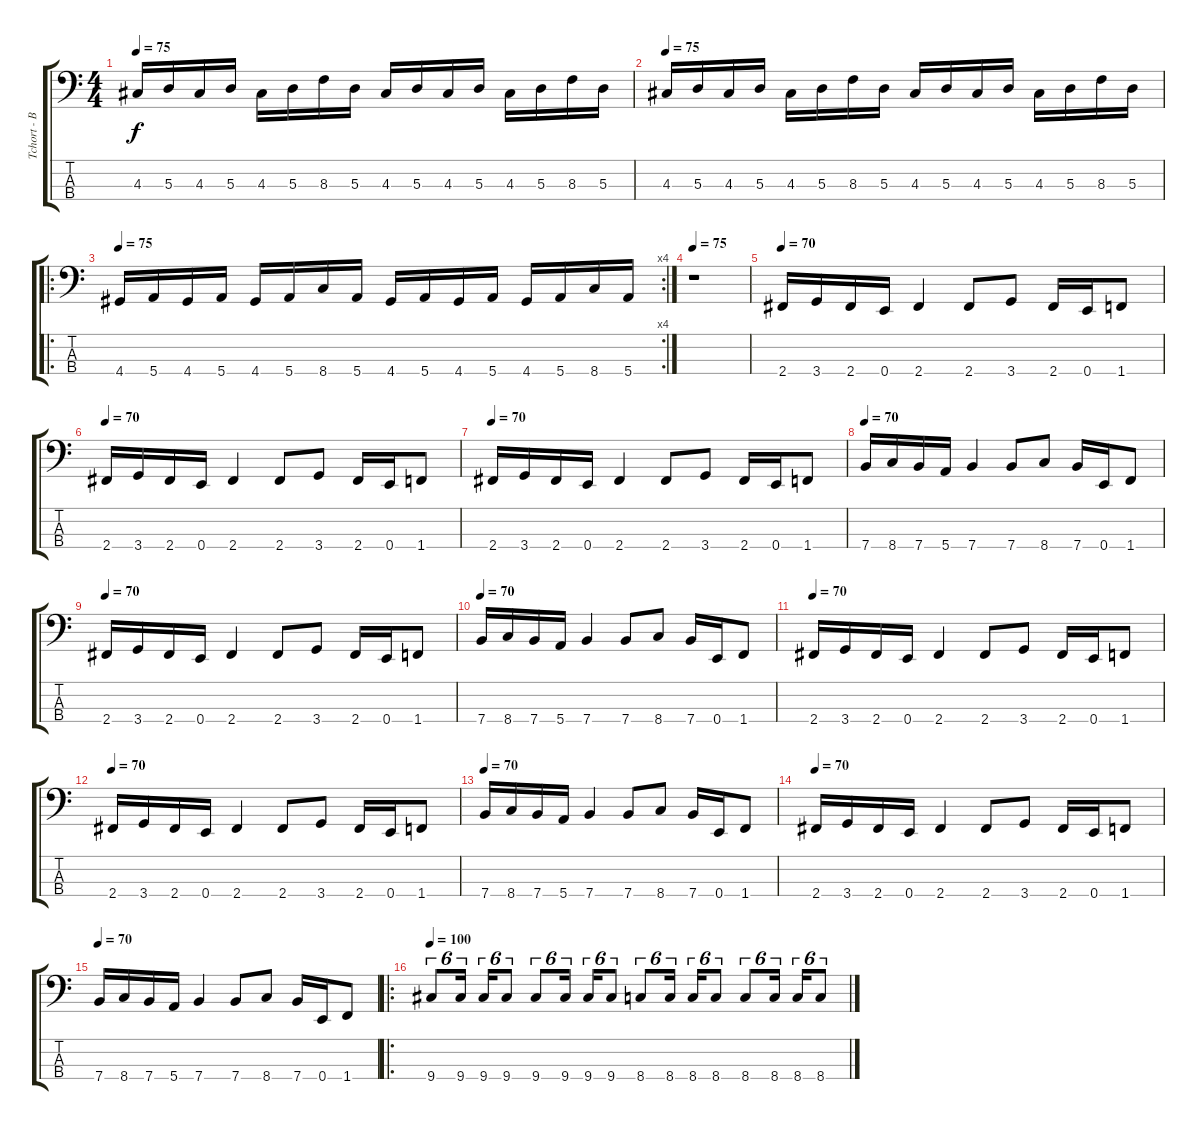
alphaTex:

\track ("Tchort - Bass" "Tchort - B") {instrument electricbassfinger}
\staff {score tabs}
\tuning (G2 D2 A1 E1) {hide}
\ts (4 4)
\tempo 75
\clef f4
\ks c
4.3.16{dy f} 5.3.16 4.3.16 5.3.16 4.3.16 5.3.16 8.3.16 5.3.16 4.3.16 5.3.16 4.3.16 5.3.16 4.3.16 5.3.16 8.3.16 5.3.16 |
\tempo 75
4.3.16 5.3.16 4.3.16 5.3.16 4.3.16 5.3.16 8.3.16 5.3.16 4.3.16 5.3.16 4.3.16 5.3.16 4.3.16 5.3.16 8.3.16 5.3.16 |
\ro
\rc 4
\tempo 75
4.4.16 5.4.16 4.4.16 5.4.16 4.4.16 5.4.16 8.4.16 5.4.16 4.4.16 5.4.16 4.4.16 5.4.16 4.4.16 5.4.16 8.4.16 5.4.16 |
\tempo 75
r.1 |
\tempo 70
2.4.16 3.4.16 2.4.16 0.4.16 2.4.4 2.4.8 3.4.8 2.4.16 0.4.16 1.4.8 |
\tempo 70
2.4.16 3.4.16 2.4.16 0.4.16 2.4.4 2.4.8 3.4.8 2.4.16 0.4.16 1.4.8 |
\tempo 70
2.4.16 3.4.16 2.4.16 0.4.16 2.4.4 2.4.8 3.4.8 2.4.16 0.4.16 1.4.8 |
\tempo 70
7.4.16 8.4.16 7.4.16 5.4.16 7.4.4 7.4.8 8.4.8 7.4.16 0.4.16 1.4.8 |
\tempo 70
2.4.16 3.4.16 2.4.16 0.4.16 2.4.4 2.4.8 3.4.8 2.4.16 0.4.16 1.4.8 |
\tempo 70
7.4.16 8.4.16 7.4.16 5.4.16 7.4.4 7.4.8 8.4.8 7.4.16 0.4.16 1.4.8 |
\tempo 70
2.4.16 3.4.16 2.4.16 0.4.16 2.4.4 2.4.8 3.4.8 2.4.16 0.4.16 1.4.8 |
\tempo 70
2.4.16 3.4.16 2.4.16 0.4.16 2.4.4 2.4.8 3.4.8 2.4.16 0.4.16 1.4.8 |
\tempo 70
7.4.16 8.4.16 7.4.16 5.4.16 7.4.4 7.4.8 8.4.8 7.4.16 0.4.16 1.4.8 |
\tempo 70
2.4.16 3.4.16 2.4.16 0.4.16 2.4.4 2.4.8 3.4.8 2.4.16 0.4.16 1.4.8 |
\tempo 70
7.4.16 8.4.16 7.4.16 5.4.16 7.4.4 7.4.8 8.4.8 7.4.16 0.4.16 1.4.8 |
\ro
\tempo 100
9.4.8{tu (6 4)} 9.4.16{tu (6 4)} 9.4.16{tu (6 4)} 9.4.8{tu (6 4)} 9.4.8{tu (6 4)} 9.4.16{tu (6 4)} 9.4.16{tu (6 4)} 9.4.8{tu (6 4)} 8.4.8{tu (6 4)} 8.4.16{tu (6 4)} 8.4.16{tu (6 4)} 8.4.8{tu (6 4)} 8.4.8{tu (6 4)} 8.4.16{tu (6 4)} 8.4.16{tu (6 4)} 8.4.8{tu (6 4)}
